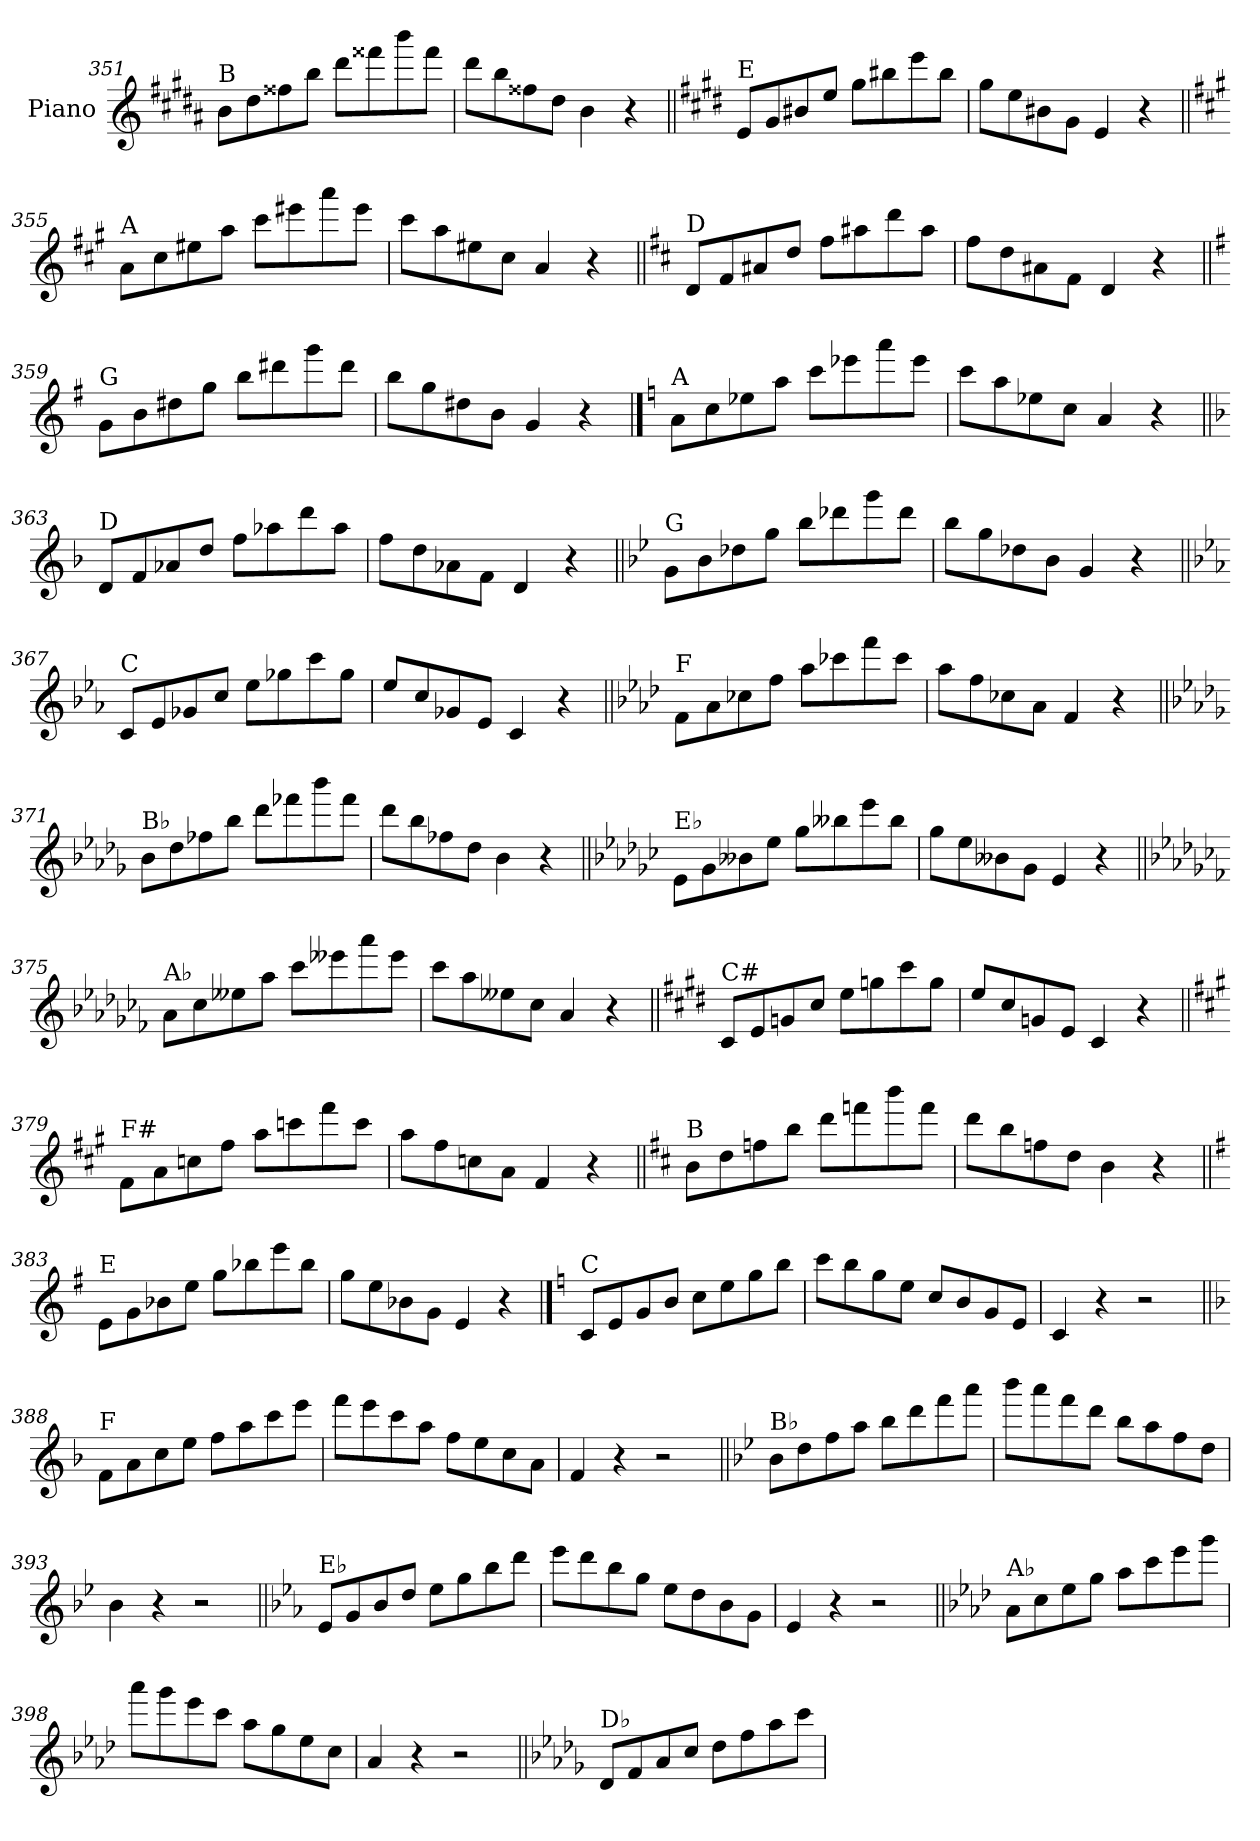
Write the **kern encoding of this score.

**kern
*part1
*staff1
*I"Piano
*I'Pno.
*clefG2
*k[f#c#g#d#a#]
=351
!LO:TX:a:t=B
8b\L
8dd#\
8ff##X\
8bb\J
8ddd#\L
8fff##X\
8bbb\
8fff##\J
=352
8ddd#\L
8bb\
8ff##X\
8dd#\J
4b\
4r
=353||
*k[f#c#g#d#]
!LO:TX:a:t=E
8e/L
8g#/
8b#X/
8ee/J
8gg#\L
8bb#X\
8eee\
8bb#\J
=354
8gg#\L
8ee\
8b#X\
8g#\J
4e/
4r
!!LO:LB:g=z
=355||
*k[f#c#g#]
!LO:TX:a:t=A
8a\L
8cc#\
8ee#X\
8aa\J
8ccc#\L
8eee#X\
8aaa\
8eee#\J
=356
8ccc#\L
8aa\
8ee#X\
8cc#\J
4a/
4r
=357||
*k[f#c#]
!LO:TX:a:t=D
8d/L
8f#/
8a#X/
8dd/J
8ff#\L
8aa#X\
8ddd\
8aa#\J
=358
8ff#\L
8dd\
8a#X\
8f#\J
4d/
4r
=359||
*k[f#]
!LO:TX:a:t=G
8g\L
8b\
8dd#X\
8gg\J
8bb\L
8ddd#X\
8ggg\
8ddd#\J
=360
8bb\L
8gg\
8dd#X\
8b\J
4g/
4r
!!LO:LB:g=z
==361
*k[]
!LO:TX:a:t=A
8a\L
8cc\
8ee-X\
8aa\J
8ccc\L
8eee-X\
8aaa\
8eee-\J
=362
8ccc\L
8aa\
8ee-X\
8cc\J
4a/
4r
=363||
*k[b-]
!LO:TX:a:t=D
8d/L
8f/
8a-X/
8dd/J
8ff\L
8aa-X\
8ddd\
8aa-\J
=364
8ff\L
8dd\
8a-X\
8f\J
4d/
4r
=365||
*k[b-e-]
!LO:TX:a:t=G
8g\L
8b-\
8dd-X\
8gg\J
8bb-\L
8ddd-X\
8ggg\
8ddd-\J
=366
8bb-\L
8gg\
8dd-X\
8b-\J
4g/
4r
!!LO:LB:g=z
=367||
*k[b-e-a-]
!LO:TX:a:t=C
8c/L
8e-/
8g-X/
8cc/J
8ee-\L
8gg-X\
8ccc\
8gg-\J
=368
8ee-/L
8cc/
8g-X/
8e-/J
4c/
4r
=369||
*k[b-e-a-d-]
!LO:TX:a:t=F
8f\L
8a-\
8cc-X\
8ff\J
8aa-\L
8ccc-X\
8fff\
8ccc-\J
=370
8aa-\L
8ff\
8cc-X\
8a-\J
4f/
4r
=371||
*k[b-e-a-d-g-]
!LO:TX:a:t=B♭
8b-\L
8dd-\
8ff-X\
8bb-\J
8ddd-\L
8fff-X\
8bbb-\
8fff-\J
=372
8ddd-\L
8bb-\
8ff-X\
8dd-\J
4b-\
4r
!!LO:LB:g=z
=373||
*k[b-e-a-d-g-c-]
!LO:TX:a:t=E♭
8e-\L
8g-\
8b--X\
8ee-\J
8gg-\L
8bb--X\
8eee-\
8bb--\J
=374
8gg-\L
8ee-\
8b--X\
8g-\J
4e-/
4r
=375||
*k[b-e-a-d-g-c-f-]
!LO:TX:a:t=A♭
8a-\L
8cc-\
8ee--X\
8aa-\J
8ccc-\L
8eee--X\
8aaa-\
8eee--\J
=376
8ccc-\L
8aa-\
8ee--X\
8cc-\J
4a-/
4r
=377||
*k[f#c#g#d#]
!LO:TX:a:t=C#
8c#/L
8e/
8gn/
8cc#/J
8ee\L
8ggn\
8ccc#\
8gg\J
=378
8ee/L
8cc#/
8gn/
8e/J
4c#/
4r
!!LO:LB:g=z
=379||
*k[f#c#g#]
!LO:TX:a:t=F#
8f#\L
8a\
8ccn\
8ff#\J
8aa\L
8cccn\
8fff#\
8ccc\J
=380
8aa\L
8ff#\
8ccn\
8a\J
4f#/
4r
=381||
*k[f#c#]
!LO:TX:a:t=B
8b\L
8dd\
8ffn\
8bb\J
8ddd\L
8fffn\
8bbb\
8fff\J
=382
8ddd\L
8bb\
8ffn\
8dd\J
4b\
4r
=383||
*k[f#]
!LO:TX:a:t=E
8e\L
8g\
8b-X\
8ee\J
8gg\L
8bb-X\
8eee\
8bb-\J
=384
8gg\L
8ee\
8b-X\
8g\J
4e/
4r
!!LO:PB:g=z
==385
*k[]
!LO:TX:a:t=C
8c/L
8e/
8g/
8b/J
8cc\L
8ee\
8gg\
8bb\J
=386
8ccc\L
8bb\
8gg\
8ee\J
8cc/L
8b/
8g/
8e/J
=387
4c/
4r
2r
=388||
*k[b-]
!LO:TX:a:t=F
8f\L
8a\
8cc\
8ee\J
8ff\L
8aa\
8ccc\
8eee\J
=389
8fff\L
8eee\
8ccc\
8aa\J
8ff\L
8ee\
8cc\
8a\J
=390
4f/
4r
2r
!!LO:LB:g=z
=391||
*k[b-e-]
!LO:TX:a:t=B♭
8b-\L
8dd\
8ff\
8aa\J
8bb-\L
8ddd\
8fff\
8aaa\J
=392
8bbb-\L
8aaa\
8fff\
8ddd\J
8bb-\L
8aa\
8ff\
8dd\J
=393
4b-\
4r
2r
=394||
*k[b-e-a-]
!LO:TX:a:t=E♭
8e-/L
8g/
8b-/
8dd/J
8ee-\L
8gg\
8bb-\
8ddd\J
=395
8eee-\L
8ddd\
8bb-\
8gg\J
8ee-\L
8dd\
8b-\
8g\J
=396
4e-/
4r
2r
!!LO:LB:g=z
=397||
*k[b-e-a-d-]
!LO:TX:a:t=A♭
8a-\L
8cc\
8ee-\
8gg\J
8aa-\L
8ccc\
8eee-\
8ggg\J
=398
8aaa-\L
8ggg\
8eee-\
8ccc\J
8aa-\L
8gg\
8ee-\
8cc\J
=399
4a-/
4r
2r
=400||
*k[b-e-a-d-g-]
!LO:TX:a:t=D♭
8d-/L
8f/
8a-/
8cc/J
8dd-\L
8ff\
8aa-\
8ccc\J
=
*-
